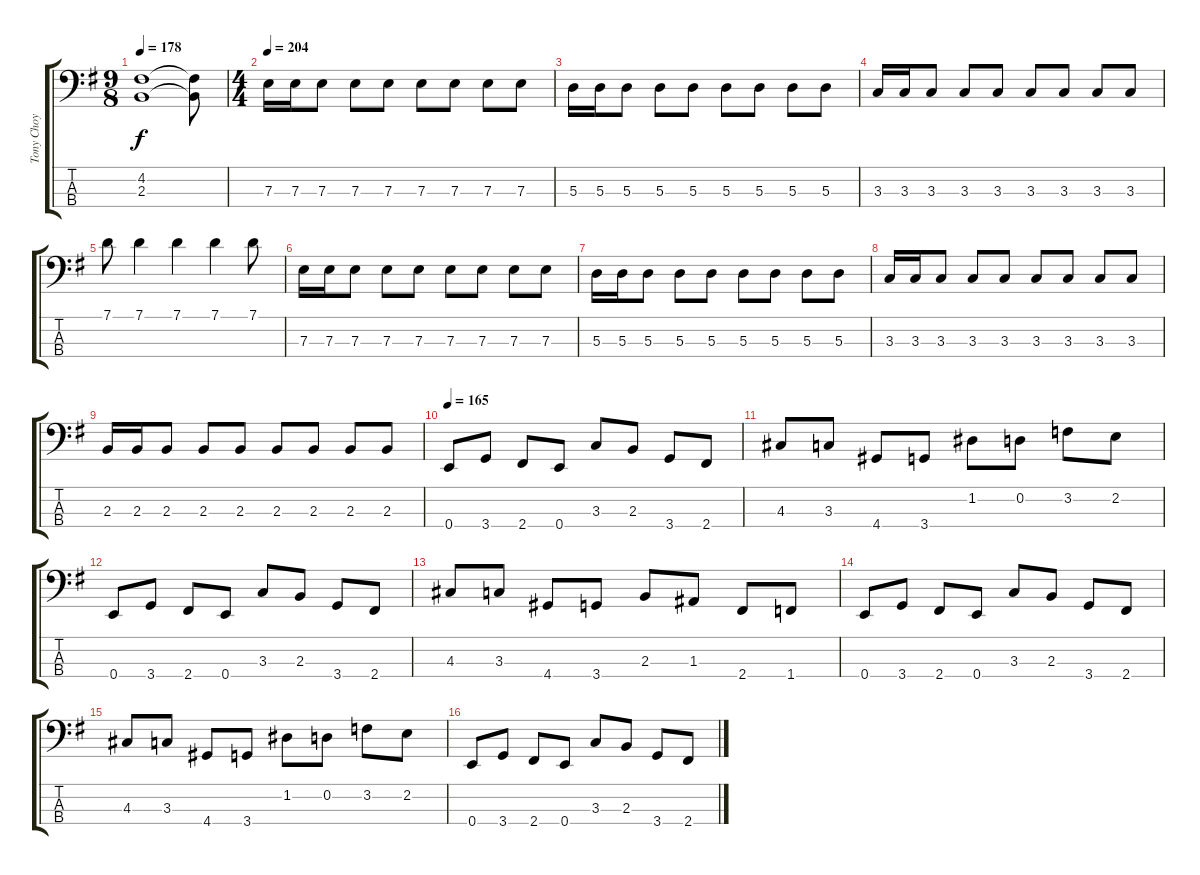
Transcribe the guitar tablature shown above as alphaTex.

\track ("Tony Choy" "Tony Choy") {instrument electricbassfinger}
\staff {score tabs}
\tuning (G2 D2 A1 E1) {hide}
\ts (9 8)
\tempo 178
\clef f4
\ks g
(4.2 2.3).1{dy f} (4.2{t} 2.3{t}).8 |
\ts (4 4)
\tempo 204
7.3.16 7.3.16 7.3.8 7.3.8 7.3.8 7.3.8 7.3.8 7.3.8 7.3.8 |
5.3.16 5.3.16 5.3.8 5.3.8 5.3.8 5.3.8 5.3.8 5.3.8 5.3.8 |
3.3.16 3.3.16 3.3.8 3.3.8 3.3.8 3.3.8 3.3.8 3.3.8 3.3.8 |
7.1.8 7.1.4 7.1.4 7.1.4 7.1.8 |
7.3.16 7.3.16 7.3.8 7.3.8 7.3.8 7.3.8 7.3.8 7.3.8 7.3.8 |
5.3.16 5.3.16 5.3.8 5.3.8 5.3.8 5.3.8 5.3.8 5.3.8 5.3.8 |
3.3.16 3.3.16 3.3.8 3.3.8 3.3.8 3.3.8 3.3.8 3.3.8 3.3.8 |
2.3.16 2.3.16 2.3.8 2.3.8 2.3.8 2.3.8 2.3.8 2.3.8 2.3.8 |
\tempo 165
0.4.8 3.4.8 2.4.8 0.4.8 3.3.8 2.3.8 3.4.8 2.4.8 |
4.3.8 3.3.8 4.4.8 3.4.8 1.2.8 0.2.8 3.2.8 2.2.8 |
0.4.8 3.4.8 2.4.8 0.4.8 3.3.8 2.3.8 3.4.8 2.4.8 |
4.3.8 3.3.8 4.4.8 3.4.8 2.3.8 1.3.8 2.4.8 1.4.8 |
0.4.8 3.4.8 2.4.8 0.4.8 3.3.8 2.3.8 3.4.8 2.4.8 |
4.3.8 3.3.8 4.4.8 3.4.8 1.2.8 0.2.8 3.2.8 2.2.8 |
0.4.8 3.4.8 2.4.8 0.4.8 3.3.8 2.3.8 3.4.8 2.4.8
